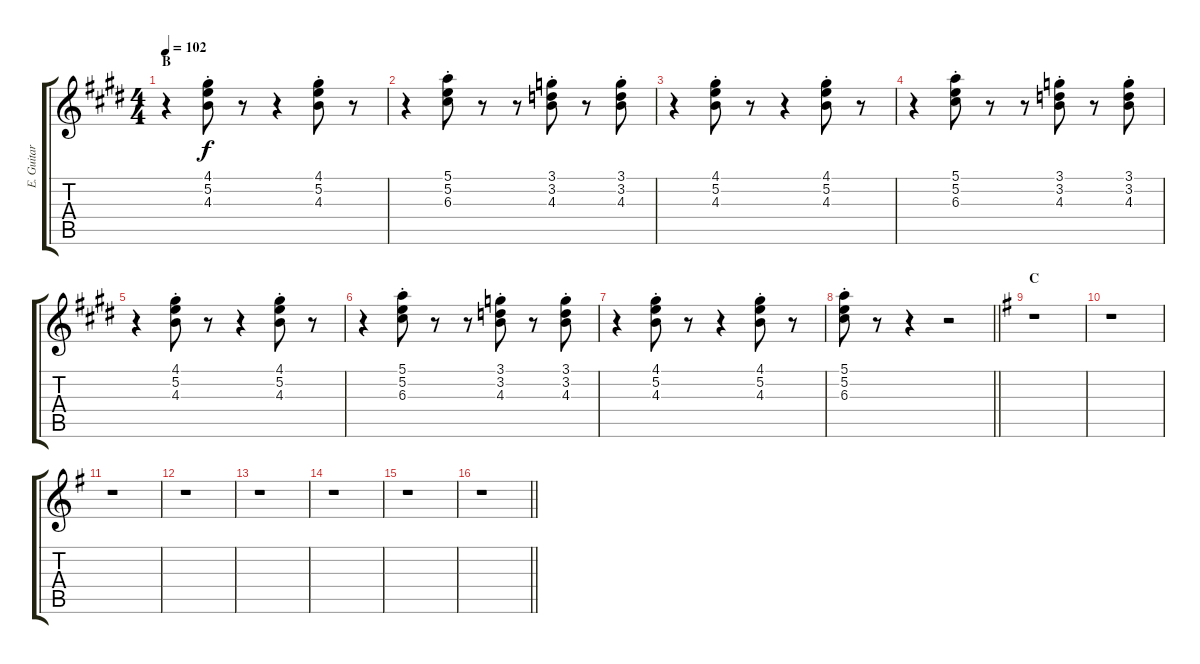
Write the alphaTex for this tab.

\track ("E. Guitar I" "E. Guitar ") {instrument electricguitarclean}
\staff {score tabs}
\tuning (E4 B3 G3 D3 A2 E2) {hide}
\ts (4 4)
\section ("" "B")
\tempo 102
\clef g2
\ks e
r.4{dy f} (4.1{st} 5.2{st} 4.3{st}).8 r.8 r.4 (4.1{st} 5.2{st} 4.3{st}).8 r.8 |
r.4 (5.1{st} 5.2{st} 6.3{st}).8 r.8 r.8 (3.1{st} 3.2{st} 4.3{st}).8 r.8 (3.1{st} 3.2{st} 4.3{st}).8 |
r.4 (4.1{st} 5.2{st} 4.3{st}).8 r.8 r.4 (4.1{st} 5.2{st} 4.3{st}).8 r.8 |
r.4 (5.1{st} 5.2{st} 6.3{st}).8 r.8 r.8 (3.1{st} 3.2{st} 4.3{st}).8 r.8 (3.1{st} 3.2{st} 4.3{st}).8 |
r.4 (4.1{st} 5.2{st} 4.3{st}).8 r.8 r.4 (4.1{st} 5.2{st} 4.3{st}).8 r.8 |
r.4 (5.1{st} 5.2{st} 6.3{st}).8 r.8 r.8 (3.1{st} 3.2{st} 4.3{st}).8 r.8 (3.1{st} 3.2{st} 4.3{st}).8 |
r.4 (4.1{st} 5.2{st} 4.3{st}).8 r.8 r.4 (4.1{st} 5.2{st} 4.3{st}).8 r.8 |
\barLineRight lightlight
(5.1{st} 5.2{st} 6.3{st}).8 r.8 r.4 r.2 |
\section ("" "C")
\ks g
r.1 |
r.1 |
r.1 |
r.1 |
r.1 |
r.1 |
r.1 |
\barLineRight lightlight
r.1
